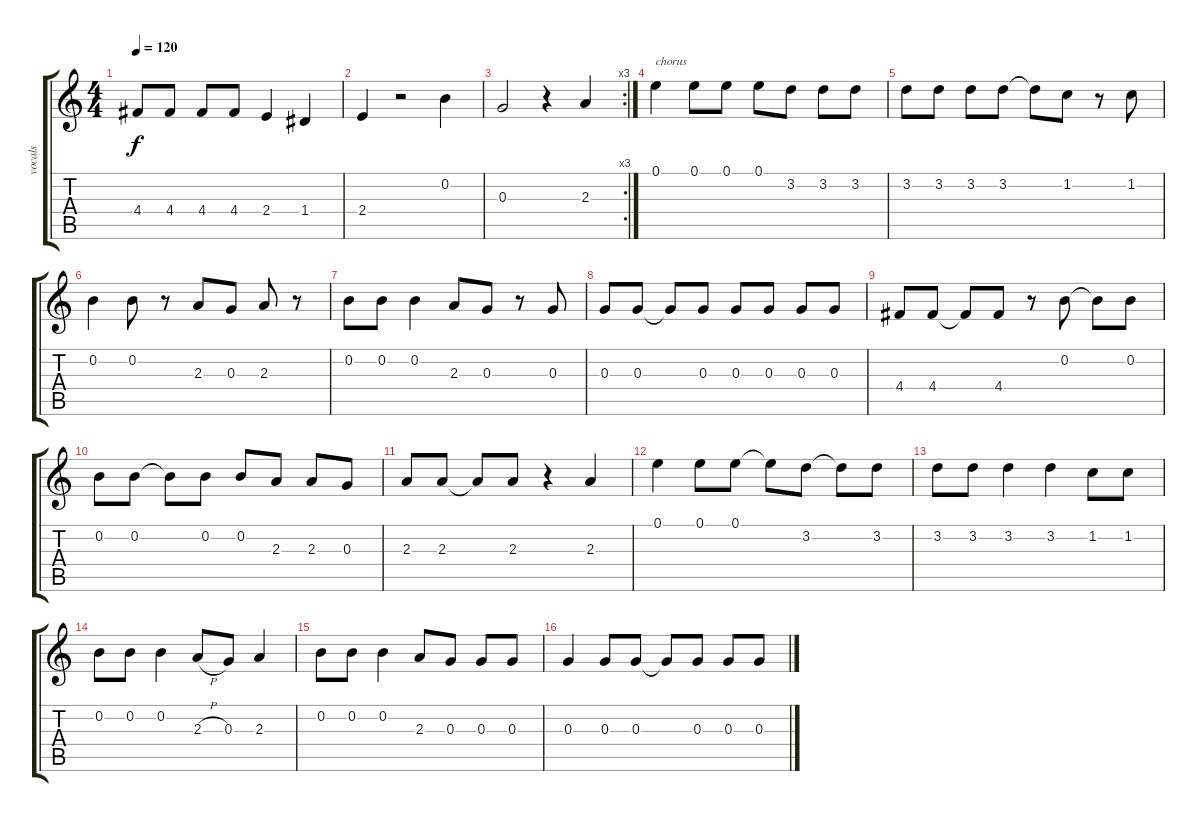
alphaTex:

\track ("vocals" "vocals") {instrument distortionguitar}
\staff {score tabs}
\tuning (E4 B3 G3 D3 A2 E2) {hide}
\ts (4 4)
\tempo 120
\clef g2
\ks c
4.4.8{dy f} 4.4.8 4.4.8 4.4.8 2.4.4 1.4.4 |
2.4.4 r.2 0.2.4 |
\rc 3
0.3.2 r.4 2.3.4 |
0.1.4{txt "chorus"} 0.1.8 0.1.8 0.1.8 3.2.8 3.2.8 3.2.8 |
3.2.8 3.2.8 3.2.8 3.2.8 3.2{t}.8 1.2.8 r.8 1.2.8 |
0.2.4{volume 13} 0.2.8 r.8 2.3.8 0.3.8 2.3.8 r.8 |
0.2.8{volume 12} 0.2.8 0.2.4 2.3.8 0.3.8 r.8 0.3.8 |
0.3.8{volume 11} 0.3.8 0.3{t}.8 0.3.8 0.3.8 0.3.8 0.3.8 0.3.8 |
4.4.8{volume 10} 4.4.8 4.4{t}.8 4.4.8 r.8 0.2.8 0.2{t}.8 0.2.8 |
0.2.8{volume 9} 0.2.8 0.2{t}.8 0.2.8 0.2.8 2.3.8 2.3.8 0.3.8 |
2.3.8{volume 8} 2.3.8 2.3{t}.8 2.3.8 r.4 2.3.4 |
0.1.4{volume 7} 0.1.8 0.1.8 0.1{t}.8 3.2.8 3.2{t}.8 3.2.8 |
3.2.8{volume 6} 3.2.8 3.2.4 3.2.4 1.2.8 1.2.8 |
0.2.8{volume 5} 0.2.8 0.2.4 2.3{h}.8 0.3.8 2.3.4 |
0.2.8{volume 4} 0.2.8 0.2.4 2.3.8 0.3.8 0.3.8 0.3.8 |
0.3.4{volume 3} 0.3.8 0.3.8 0.3{t}.8 0.3.8 0.3.8 0.3.8
